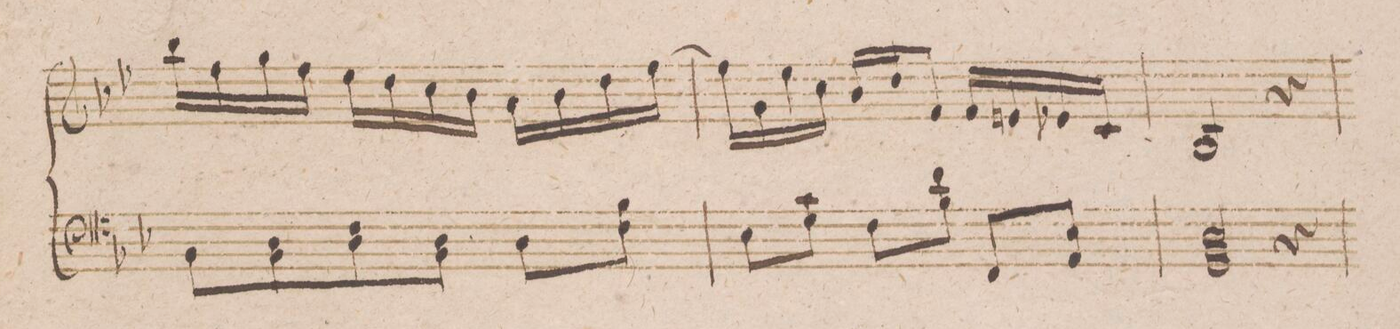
**kern
*I"Organo.
*clefF4
*k[b-e-]
*met(c)
*M3/4
8BB-\L
8D\ 8BB-\
8F\ 8D\
8D\J 8BB-\
8D\L
8B-\J 8D\
=86
8E-\L
8c\J 8G\
8F\L
8d\J 8B-\
8FF/L
8E-/J 8AA/
=87
2D/ 2BB-/ 2GG/
4r
=88
*-
